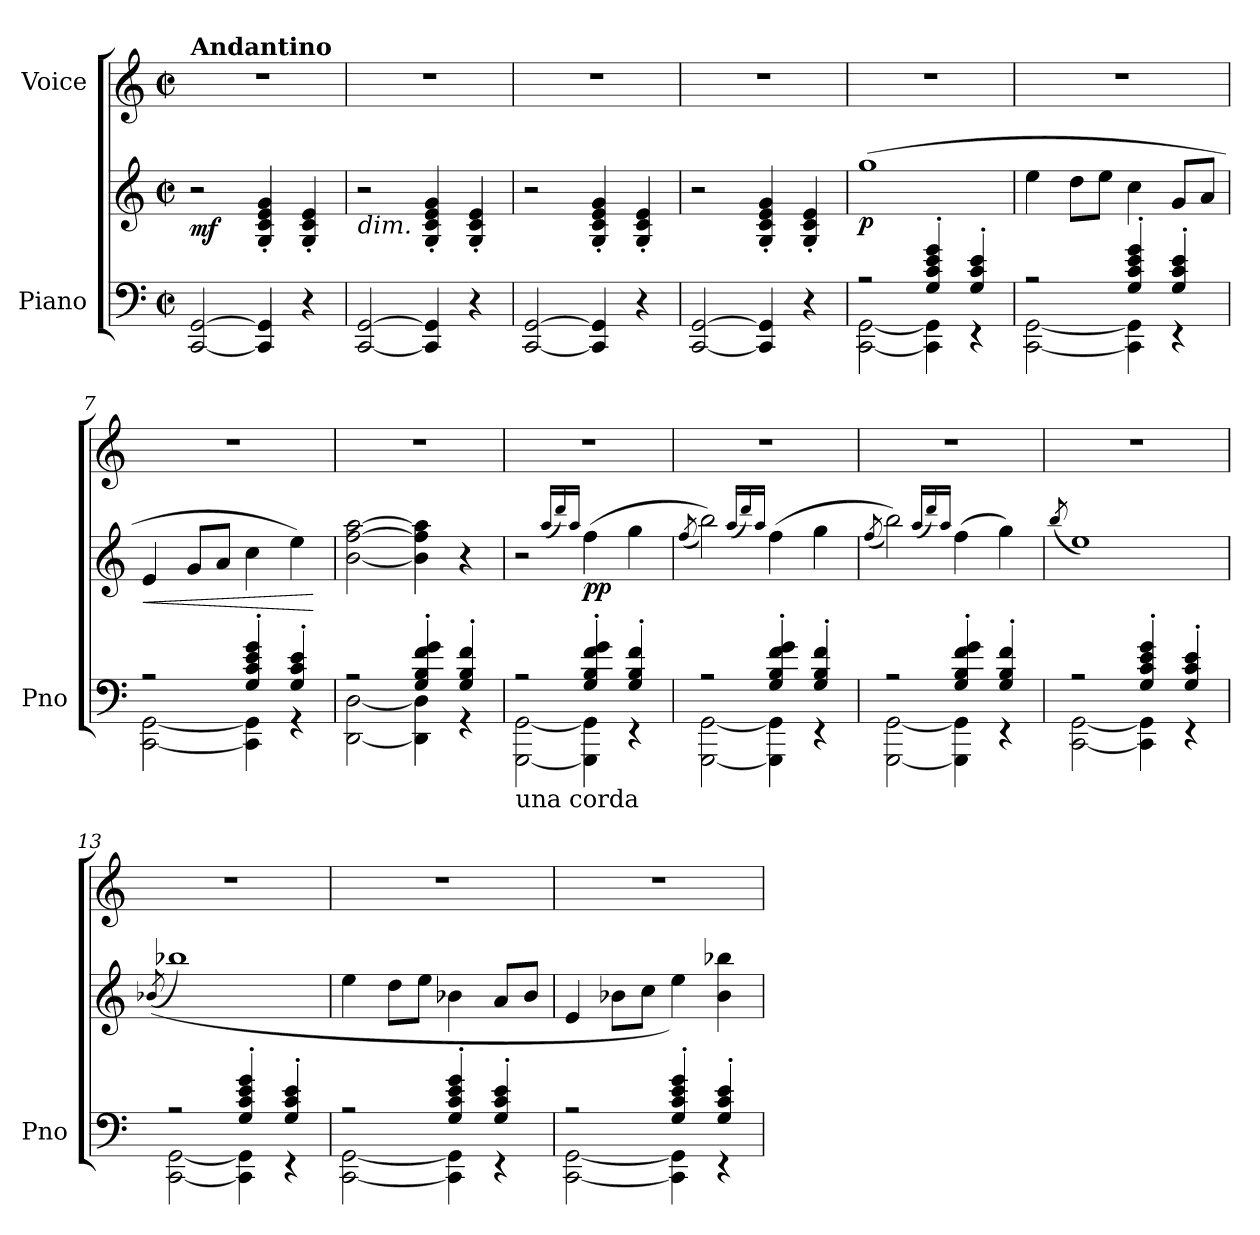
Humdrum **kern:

**kern	**kern	**dynam	**kern
*part2	*part2	*part2	*part1
*staff3	*staff2	*staff2/3	*staff1
*I"Piano	*	*	*I"Voice
*I'Pno	*	*	*
*clefF4	*clefG2	*	*clefG2
*k[]	*k[]	*	*k[]
*M2/2	*M2/2	*	*M2/2
*met(c|)	*met(c|)	*	*met(c|)
*MM126	*MM126	*	*MM126
=1	=1	=1	=1
!	!	!	!LO:TX:a:B:t=Andantino
!	!	!LO:DY:b	!
[2CC/ [2GG/	2r	mf	1r
4CC/] 4GG/]	4G/' 4c/' 4e/' 4g/'	.	.
4r	4G/' 4c/' 4e/'	.	.
=2	=2	=2	=2
!	!LO:TX:b:i:t=dim.	!	!
[2CC/ [2GG/	2r	.	1r
4CC/] 4GG/]	4G/' 4c/' 4e/' 4g/'	.	.
4r	4G/' 4c/' 4e/'	.	.
=3	=3	=3	=3
[2CC/ [2GG/	2r	.	1r
4CC/] 4GG/]	4G/' 4c/' 4e/' 4g/'	.	.
4r	4G/' 4c/' 4e/'	.	.
=4	=4	=4	=4
[2CC/ [2GG/	2r	.	1r
4CC/] 4GG/]	4G/' 4c/' 4e/' 4g/'	.	.
4r	4G/' 4c/' 4e/'	.	.
=5	=5	=5	=5
*^	*	*	*
!	!	!	!LO:DY:b	!
2r	[2CC\ [2GG\	(1gg	p	1r
4G/' 4c/' 4e/' 4g/'	4CC\] 4GG\]	.	.	.
4G/' 4c/' 4e/'	4r	.	.	.
=6	=6	=6	=6	=6
2r	[2CC\ [2GG\	4ee\	.	1r
.	.	8dd\L	.	.
.	.	8ee\J	.	.
4G/' 4c/' 4e/' 4g/'	4CC\] 4GG\]	4cc\	.	.
4G/' 4c/' 4e/'	4r	8g/L	.	.
.	.	8a/J	.	.
=7	=7	=7	=7	=7
!	!	!	!LO:HP:b	!
2r	[2CC\ [2GG\	4e/	<	1r
.	.	8g/L	.	.
.	.	8a/J	.	.
4G/' 4c/' 4e/' 4g/'	4CC\] 4GG\]	4cc\	.	.
4G/' 4c/' 4e/'	4r	4ee\)	.	.
*v	*v	*	*	*
.	.	[	.
=8	=8	=8	=8
*^	*	*	*
2r	[2DD\ [2D\	[2b\ [2ff\ [2aa\	.	1r
4G/' 4B/' 4f/' 4g/'	4DD\] 4D\]	4b\] 4ff\] 4aa\]	.	.
4G/' 4B/' 4f/'	4r	4r	.	.
=9	=9	=9	=9	=9
!LO:TX:b:t=una corda	!	!	!	!
2r	[2GGG\ [2GG\	2r	.	1r
.	.	(16qaa/LL	.	.
.	.	16qddd/)	.	.
.	.	16qaa/JJ	.	.
!	!	!	!LO:DY:b	!
4G/' 4B/' 4f/' 4g/'	4GGG\] 4GG\]	(4ff\	pp	.
4G/' 4B/' 4f/'	4r	4gg\	.	.
=10	=10	=10	=10	=10
.	.	(8qff/	.	.
2r	[2GGG\ [2GG\	2bb\))	.	1r
.	.	(16qaa/LL	.	.
.	.	16qddd/)	.	.
.	.	16qaa/JJ	.	.
4G/' 4B/' 4f/' 4g/'	4GGG\] 4GG\]	(4ff\	.	.
4G/' 4B/' 4f/'	4r	4gg\	.	.
=11	=11	=11	=11	=11
.	.	(8qff/	.	.
2r	[2GGG\ [2GG\	2bb\))	.	1r
.	.	(16qaa/LL	.	.
.	.	16qddd/)	.	.
.	.	16qaa/JJ	.	.
4G/' 4B/' 4f/' 4g/'	4GGG\] 4GG\]	(>4ff\	.	.
4G/' 4B/' 4f/'	4r	4gg\)	.	.
=12	=12	=12	=12	=12
.	.	(8qbb/	.	.
2r	[2CC\ [2GG\	1ee)	.	1r
4G/' 4c/' 4e/' 4g/'	4CC\] 4GG\]	.	.	.
4G/' 4c/' 4e/'	4r	.	.	.
=13	=13	=13	=13	=13
.	.	((8qb-X/	.	.
!	!	!	!LO:DY:b	!
!	!	!	!LO:DY:n=1:b	!
2r	[2CC\ [2GG\	1bb-X)	other-dynamics f	1r
4G/' 4c/' 4e/' 4g/'	4CC\] 4GG\]	.	.	.
4G/' 4c/' 4e/'	4r	.	.	.
=14	=14	=14	=14	=14
2r	[2CC\ [2GG\	4ee\	.	1r
.	.	8dd\L	.	.
.	.	8ee\J	.	.
4G/' 4c/' 4e/' 4g/'	4CC\] 4GG\]	4b-X\	.	.
4G/' 4c/' 4e/'	4r	8a/L	.	.
.	.	8b-/J	.	.
=15	=15	=15	=15	=15
2r	[2CC\ [2GG\	4e/	.	1r
.	.	8b-X\L	.	.
.	.	8cc\J	.	.
4G/' 4c/' 4e/' 4g/'	4CC\] 4GG\]	4ee\)	.	.
4G/' 4c/' 4e/'	4r	4b-\ 4bb-X\	.	.
*v	*v	*	*	*
=	=	=	=
*-	*-	*-	*-
